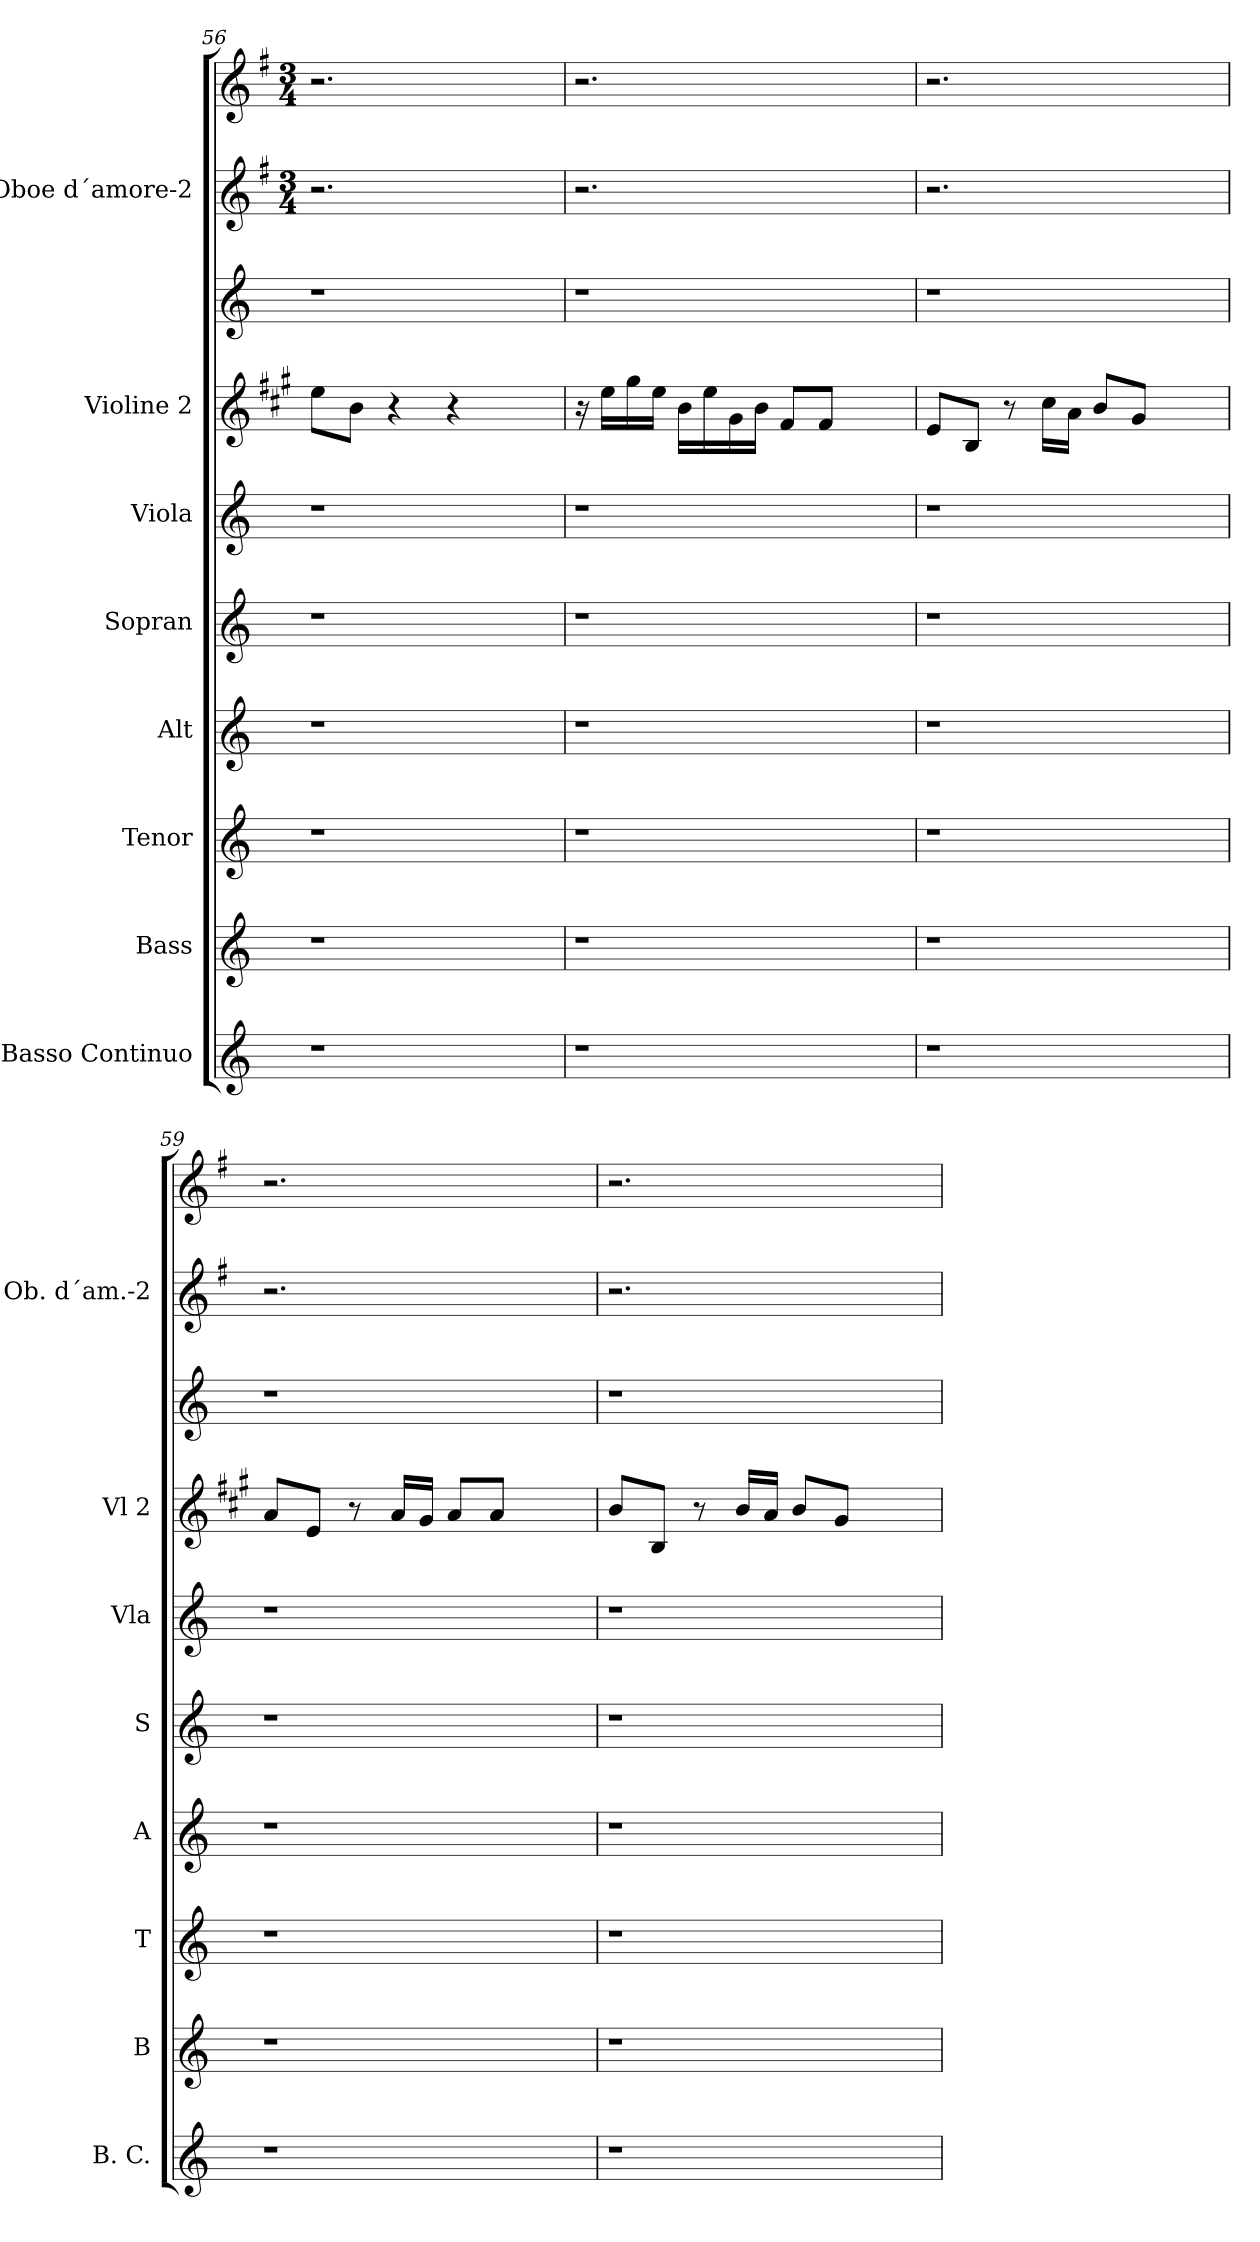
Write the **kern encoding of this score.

**kern	**kern	**kern	**kern	**kern	**kern	**kern	**kern	**kern	**kern
*part8	*part7	*part6	*part5	*part4	*part3	*part2	*part2	*part1	*part1
*staff10	*staff9	*staff8	*staff7	*staff6	*staff5	*staff4	*staff3	*staff2	*staff1
*I"Basso Continuo	*I"Bass	*I"Tenor	*I"Alt	*I"Sopran	*I"Viola	*I"Violine 2	*	*I"Oboe d´amore-2	*
*I'B. C.	*I'B	*I'T	*I'A	*I'S	*I'Vla	*I'Vl 2	*	*I'Ob. d´am.-2	*
!!LO:PB:g=z
*clefG2	*clefG2	*clefG2	*clefG2	*clefG2	*clefG2	*clefG2	*clefG2	*clefG2	*clefG2
*	*	*	*	*	*	*	*	*ITrd4c7	*ITrd4c7
*k[]	*k[]	*k[]	*k[]	*k[]	*k[]	*k[f#c#g#]	*	*k[]	*k[]
*	*	*	*	*	*	*	*	*M3/4	*M3/4
=56	=56	=56	=56	=56	=56	=56	=56	=56	=56
1r	1r	1r	1r	1r	1r	8ee\L	1r	2.r	2.r
.	.	.	.	.	.	8b\J	.	.	.
.	.	.	.	.	.	4r	.	.	.
.	.	.	.	.	.	4r	.	.	.
.	.	.	.	.	.	4ryy	.	4ryy	4ryy
=57	=57	=57	=57	=57	=57	=57	=57	=57	=57
1r	1r	1r	1r	1r	1r	16r	1r	2.r	2.r
.	.	.	.	.	.	16ee\LL	.	.	.
.	.	.	.	.	.	16gg#\	.	.	.
.	.	.	.	.	.	16ee\JJ	.	.	.
.	.	.	.	.	.	16b\LL	.	.	.
.	.	.	.	.	.	16ee\	.	.	.
.	.	.	.	.	.	16g#\	.	.	.
.	.	.	.	.	.	16b\JJ	.	.	.
.	.	.	.	.	.	8f#/L	.	.	.
.	.	.	.	.	.	8f#/J	.	.	.
.	.	.	.	.	.	4ryy	.	4ryy	4ryy
=58	=58	=58	=58	=58	=58	=58	=58	=58	=58
1r	1r	1r	1r	1r	1r	8e/L	1r	2.r	2.r
.	.	.	.	.	.	8B/J	.	.	.
.	.	.	.	.	.	8r	.	.	.
.	.	.	.	.	.	16cc#\LL	.	.	.
.	.	.	.	.	.	16a\JJ	.	.	.
.	.	.	.	.	.	8b/L	.	.	.
.	.	.	.	.	.	8g#/J	.	.	.
.	.	.	.	.	.	4ryy	.	4ryy	4ryy
=59	=59	=59	=59	=59	=59	=59	=59	=59	=59
1r	1r	1r	1r	1r	1r	8a/L	1r	2.r	2.r
.	.	.	.	.	.	8e/J	.	.	.
.	.	.	.	.	.	8r	.	.	.
.	.	.	.	.	.	16a/LL	.	.	.
.	.	.	.	.	.	16g#/JJ	.	.	.
.	.	.	.	.	.	8a/L	.	.	.
.	.	.	.	.	.	8a/J	.	.	.
.	.	.	.	.	.	4ryy	.	4ryy	4ryy
!!LO:LB:g=z
=60	=60	=60	=60	=60	=60	=60	=60	=60	=60
1r	1r	1r	1r	1r	1r	8b/L	1r	2.r	2.r
.	.	.	.	.	.	8B/J	.	.	.
.	.	.	.	.	.	8r	.	.	.
.	.	.	.	.	.	16b/LL	.	.	.
.	.	.	.	.	.	16a/JJ	.	.	.
.	.	.	.	.	.	8b/L	.	.	.
.	.	.	.	.	.	8g#/J	.	.	.
.	.	.	.	.	.	4ryy	.	4ryy	4ryy
=	=	=	=	=	=	=	=	=	=
*-	*-	*-	*-	*-	*-	*-	*-	*-	*-
